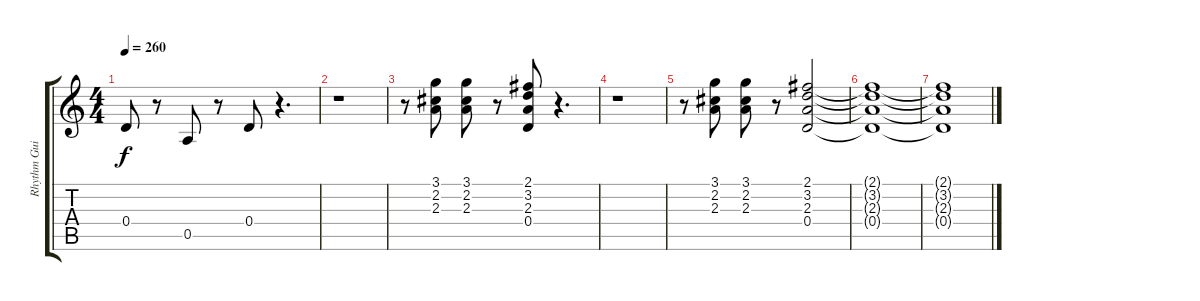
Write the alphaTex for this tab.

\track ("Rhythm Guitar" "Rhythm Gui") {instrument acousticguitarsteel}
\staff {score tabs}
\tuning (E4 B3 G3 D3 A2 E2) {hide}
\ts (4 4)
\tempo 260
\clef g2
\ks c
0.4.8{dy f} r.8 0.5.8 r.8 0.4.8 r.4{d} |
r.1 |
r.8 (3.1 2.2 2.3).8 (3.1 2.2 2.3).8 r.8 (2.1 3.2 2.3 0.4).8 r.4{d} |
r.1 |
r.8 (3.1 2.2 2.3).8{volume 12} (3.1 2.2 2.3).8{volume 12} r.8 (2.1 3.2 2.3 0.4).2{volume 13} |
(2.1{t} 3.2{t} 2.3{t} 0.4{t}).1 |
(2.1{t} 3.2{t} 2.3{t} 0.4{t}).1
